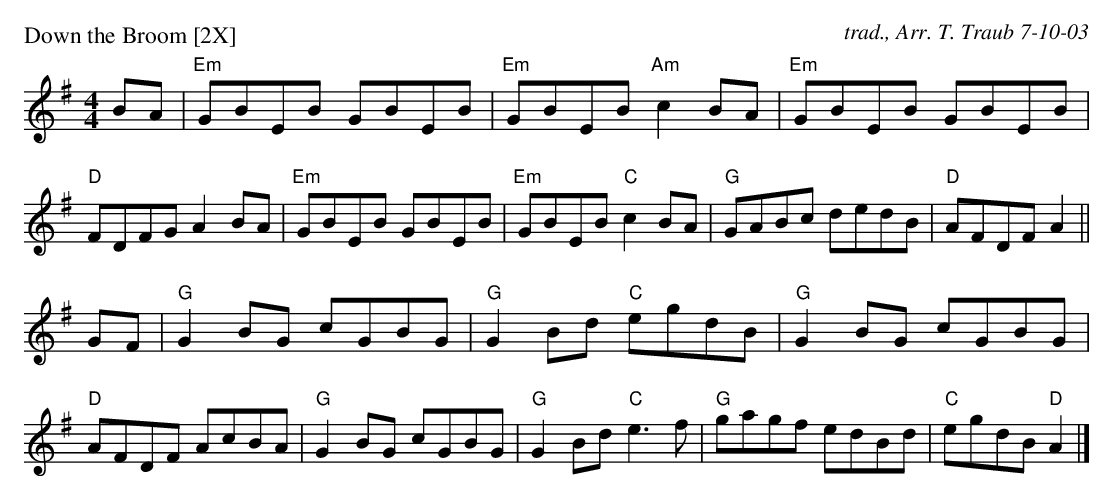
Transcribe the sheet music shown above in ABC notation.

X:1
P: Down the Broom [2X]
C: trad., Arr. T. Traub 7-10-03
M: 4/4
K: G
L: 1/8
BA|"Em"GBEB GBEB|"Em"GBEB "Am"c2 BA|"Em"GBEB GBEB|"D"FDFG A2 BA|"Em"GBEB GBEB|"Em"GBEB "C"c2 BA|"G"GABc dedB|"D"AFDF A2 ||
GF| "G"G2 BG cGBG|"G"G2 Bd "C"egdB|"G"G2 BG cGBG|"D"AFDF AcBA|"G"G2 BG cGBG|"G"G2 Bd "C"e3 f|"G"gagf edBd|"C"egdB "D"A2 |]
